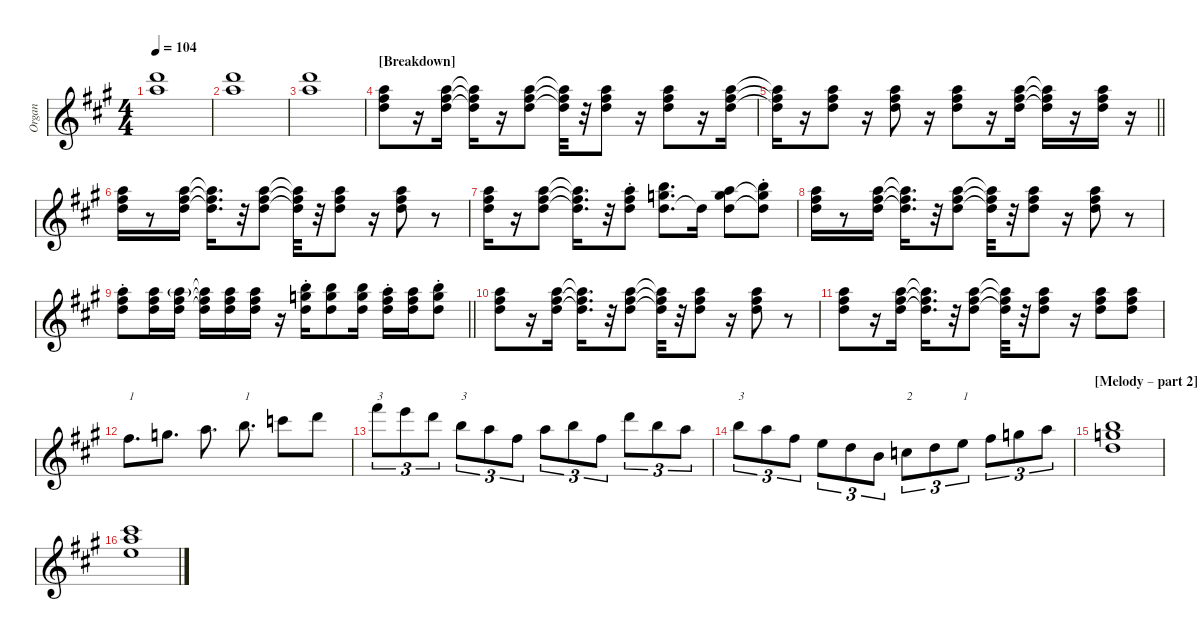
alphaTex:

\hideDynamics
\bracketExtendMode nobrackets
\otherSystemsTrackNameOrientation horizontal
\track ("Organ" "Organ") {defaultSystemsLayout 4 instrument drawbarorgan}
\staff {score}
\tuning (E4 B3 G3 D3 A2 E2)
\ts (4 4)
\tempo 104
\clef g2
\ks a
(22.1{acc forcenatural} 22.2{acc forcenatural}).1{dy f beam Down} |
(22.1{acc forcenatural} 22.2{acc forcenatural}).1{beam Down} |
(22.1{acc forcenatural} 22.2{acc forcenatural}).1{beam Down} |
\section ("" "[Breakdown]")
(17.1{acc forcenatural} 19.2{acc #} 19.3{acc forcenatural}).8{dy mf beam Down} r.16{beam Down} (17.1{acc forcenatural} 19.2{acc #} 19.3{acc forcenatural}).16{beam Down} (17.1{t acc forcenatural} 19.2{t acc #} 19.3{t acc forcenatural}).16{beam Down} r.16{beam Down} (17.1{acc forcenatural} 19.2{acc #} 19.3{acc forcenatural}).8{beam Down} (17.1{t acc forcenatural} 19.2{t acc #} 19.3{t acc forcenatural}).32{beam Down} r.32{beam Down} (17.1{acc forcenatural} 19.2{acc #} 19.3{acc forcenatural}).8{beam Down} r.16{beam Down} (17.1{acc forcenatural} 19.2{acc #} 19.3{acc forcenatural}).8{beam Down} r.16{beam Down} (17.1{acc forcenatural} 19.2{acc #} 19.3{acc forcenatural}).16{beam Down} |
\barLineRight lightlight
(17.1{t acc forcenatural} 19.2{t acc #} 19.3{t acc forcenatural}).16{beam Down} r.16{beam Down} (17.1{acc forcenatural} 19.2{acc #} 19.3{acc forcenatural}).8{beam Down} r.16{beam Down} (17.1{acc forcenatural} 19.2{acc #} 19.3{acc forcenatural}).8{beam Down} r.16{beam Down} (17.1{acc forcenatural} 19.2{acc #} 19.3{acc forcenatural}).8{beam Down} r.16{beam Down} (17.1{acc forcenatural} 19.2{acc #} 19.3{acc forcenatural}).16{beam Down} (17.1{t acc forcenatural} 19.2{t acc #} 19.3{t acc forcenatural}).16{beam Down} r.16{beam Down} (17.1{acc forcenatural} 19.2{acc #} 19.3{acc forcenatural}).16{beam Down} r.16{beam Down} |
(17.1{acc forcenatural} 19.2{acc #} 19.3{acc forcenatural}).16{beam Down} r.8{beam Down} (17.1{acc forcenatural} 19.2{acc #} 19.3{acc forcenatural}).16{beam Down} (17.1{t acc forcenatural} 19.2{t acc #} 19.3{t acc forcenatural}).16{d beam Down} r.32{beam Down} (17.1{acc forcenatural} 19.2{acc #} 19.3{acc forcenatural}).8{beam Down} (17.1{t acc forcenatural} 19.2{t acc #} 19.3{t acc forcenatural}).32{beam Down} r.32{beam Down} (17.1{acc forcenatural} 19.2{acc #} 19.3{acc forcenatural}).8{beam Down} r.16{beam Down} (17.1{acc forcenatural} 19.2{acc #} 19.3{acc forcenatural}).8{beam Down} r.8{beam Down} |
(17.1{acc forcenatural} 19.2{acc #} 19.3{acc forcenatural}).16{beam Down} r.16{beam Down} (17.1{acc forcenatural} 19.2{acc #} 19.3{acc forcenatural}).8{beam Down} (17.1{t acc forcenatural} 19.2{t acc #} 19.3{t acc forcenatural}).16{d beam Down} r.32{beam Down} (17.1{st acc forcenatural} 19.2{st acc #} 19.3{st acc forcenatural}).8{beam Down} (19.1{acc forcenatural} 20.2{acc forcenatural} 19.3{acc forcenatural}).8{d beam Down} 19.3{t acc forcenatural}.16{beam Down} (20.2{acc forcenatural} 19.3{acc forcenatural} 17.1{acc forcenatural}).8{beam Down} (19.1{st acc forcenatural} 20.2{t acc forcenatural} 19.3{t acc forcenatural}).8{beam Down} |
(17.1{acc forcenatural} 19.2{acc #} 19.3{acc forcenatural}).16{beam Down} r.8{beam Down} (17.1{acc forcenatural} 19.2{acc #} 19.3{acc forcenatural}).16{beam Down} (17.1{t acc forcenatural} 19.2{t acc #} 19.3{t acc forcenatural}).16{d beam Down} r.32{beam Down} (17.1{acc forcenatural} 19.2{acc #} 19.3{acc forcenatural}).8{beam Down} (17.1{t acc forcenatural} 19.2{t acc #} 19.3{t acc forcenatural}).32{beam Down} r.32{beam Down} (17.1{acc forcenatural} 19.2{acc #} 19.3{acc forcenatural}).8{beam Down} r.16{beam Down} (17.1{acc forcenatural} 19.2{acc #} 19.3{acc forcenatural}).8{beam Down} r.8{beam Down} |
\barLineRight lightlight
(17.1{st acc forcenatural} 19.2{st acc #} 19.3{st acc forcenatural}).8{beam Down} (17.1{acc forcenatural} 19.2{acc #} 19.3{acc forcenatural}).16{beam Down} (17.1{g acc forcenatural} 19.2{acc #} 19.3{acc forcenatural}).16{beam Down} (17.1{t acc forcenatural} 19.2{t acc #} 19.3{t acc forcenatural}).16{beam Down} (17.1{acc forcenatural} 19.2{acc #} 19.3{acc forcenatural}).16{beam Down} (17.1{acc forcenatural} 19.2{acc #} 19.3{acc forcenatural}).16{beam Down} r.16{beam Down} (19.1{st acc forcenatural} 20.2{st acc forcenatural} 19.3{st acc forcenatural}).16{beam Down} (19.1{acc forcenatural} 20.2{acc forcenatural} 19.3{acc forcenatural}).8{beam Down} (19.1{acc forcenatural} 20.2{acc forcenatural} 19.3{acc forcenatural}).16{beam Down} (17.1{st acc forcenatural} 19.2{st acc #} 19.3{st acc forcenatural}).16{beam Down} (17.1{acc forcenatural} 19.2{acc #} 19.3{acc forcenatural}).16{beam Down} (19.1{st acc forcenatural} 20.2{st acc forcenatural} 19.3{st acc forcenatural}).8{beam Down} |
(17.1{acc forcenatural} 19.2{acc #} 19.3{acc forcenatural}).8{beam Down} r.16{beam Down} (17.1{acc forcenatural} 19.2{acc #} 19.3{acc forcenatural}).16{beam Down} (17.1{t acc forcenatural} 19.2{t acc #} 19.3{t acc forcenatural}).16{d beam Down} r.32{beam Down} (17.1{acc forcenatural} 19.2{acc #} 19.3{acc forcenatural}).8{beam Down} (17.1{t acc forcenatural} 19.2{t acc #} 19.3{t acc forcenatural}).32{beam Down} r.32{beam Down} (17.1{acc forcenatural} 19.2{acc #} 19.3{acc forcenatural}).8{beam Down} r.16{beam Down} (17.1{acc forcenatural} 19.2{acc #} 19.3{acc forcenatural}).8{beam Down} r.8{beam Down} |
(17.1{acc forcenatural} 19.2{acc #} 19.3{acc forcenatural}).8{beam Down} r.16{beam Down} (17.1{acc forcenatural} 19.2{acc #} 19.3{acc forcenatural}).16{beam Down} (17.1{t acc forcenatural} 19.2{t acc #} 19.3{t acc forcenatural}).16{d beam Down} r.32{beam Down} (17.1{acc forcenatural} 19.2{acc #} 19.3{acc forcenatural}).8{beam Down} (17.1{t acc forcenatural} 19.2{t acc #} 19.3{t acc forcenatural}).32{beam Down} r.32{beam Down} (17.1{acc forcenatural} 19.2{acc #} 19.3{acc forcenatural}).8{beam Down} r.16{beam Down} (17.1{acc forcenatural} 19.2{acc #} 19.3{acc forcenatural}).8{beam Down} (17.1{acc forcenatural} 19.2{acc #} 19.3{acc forcenatural}).8{beam Down} |
19.2{acc #}.8{d txt "1" dy f beam Down} 15.1{acc forcenatural}.8{d beam Down} 17.1{acc forcenatural}.8{d beam Down} 19.1{acc forcenatural}.8{d txt "1" beam Down} 20.1{acc forcenatural}.8{beam Down} 22.1{acc forcenatural}.8{beam Down} |
26.1{acc #}.8{tu (3 2) txt "3" beam Down} 24.1{acc forcenatural}.8{tu (3 2) beam Down} 22.1{acc forcenatural}.8{tu (3 2) beam Down} 19.1{acc forcenatural}.8{tu (3 2) txt "3" beam Down} 17.1{acc forcenatural}.8{tu (3 2) beam Down} 14.1{acc #}.8{tu (3 2) beam Down} 17.1{acc forcenatural}.8{tu (3 2) beam Down} 19.1{acc forcenatural}.8{tu (3 2) beam Down} 19.2{acc #}.8{tu (3 2) beam Down} 22.1{acc forcenatural}.8{tu (3 2) beam Down} 19.1{acc forcenatural}.8{tu (3 2) beam Down} 17.1{acc forcenatural}.8{tu (3 2) beam Down} |
19.1{acc forcenatural}.8{tu (3 2) txt "3" beam Down} 17.1{acc forcenatural}.8{tu (3 2) beam Down} 14.1{acc #}.8{tu (3 2) beam Down} 12.1{acc forcenatural}.8{tu (3 2) beam Down} 10.1{acc forcenatural}.8{tu (3 2) beam Down} 7.1{acc forcenatural}.8{tu (3 2) beam Down} 8.1{acc forcenatural}.8{tu (3 2) txt "2" beam Down} 10.1{acc forcenatural}.8{tu (3 2) beam Down} 12.1{acc forcenatural}.8{tu (3 2) txt "1" beam Down} 14.1{acc #}.8{tu (3 2) beam Down} 15.1{acc forcenatural}.8{tu (3 2) beam Down} 17.1{acc forcenatural}.8{tu (3 2) beam Down} |
\section ("" "[Melody – part 2] ")
(24.2{acc forcenatural} 24.3{acc forcenatural} 24.4{acc forcenatural}).1{beam Down} |
(26.2{acc #} 26.3{acc forcenatural} 26.4{acc forcenatural}).1{beam Down}
